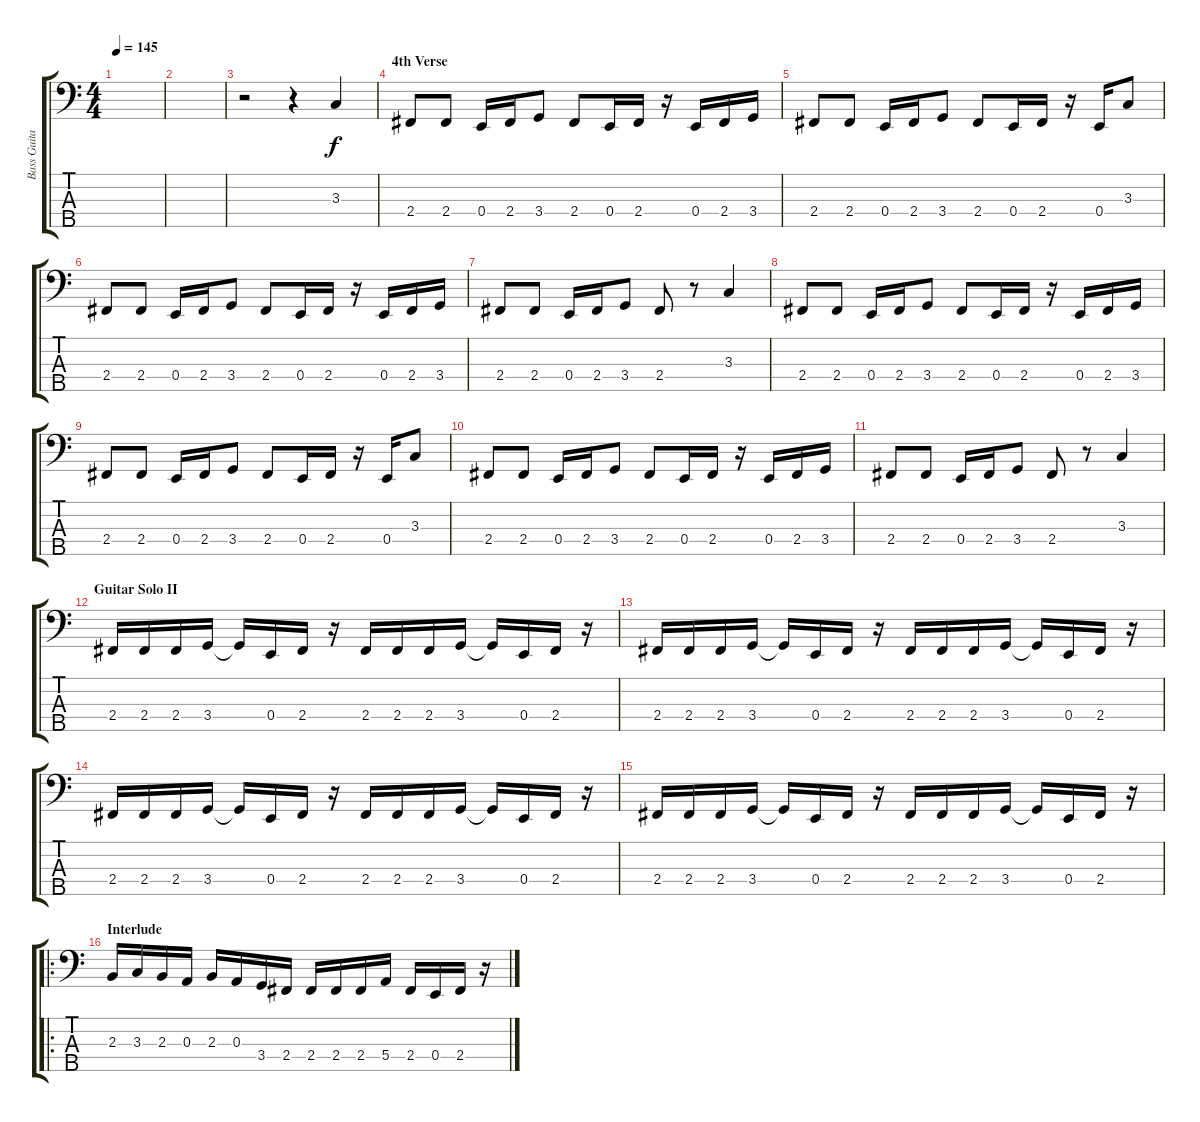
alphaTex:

\track ("Bass Guitar (Dave Ellefson)" "Bass Guita") {instrument electricbassfinger}
\staff {score tabs}
\tuning (G2 D2 A1 E1 B0) {hide}
\ts (4 4)
\tempo 145
\clef f4
\ks c
|
|
r.2 r.4 3.3.4 |
\section ("" "4th Verse")
2.4.8 2.4.8 0.4.16 2.4.16 3.4.8 2.4.8 0.4.16 2.4.16 r.16 0.4.16 2.4.16 3.4.16 |
2.4.8 2.4.8 0.4.16 2.4.16 3.4.8 2.4.8 0.4.16 2.4.16 r.16 0.4.16 3.3.8 |
2.4.8 2.4.8 0.4.16 2.4.16 3.4.8 2.4.8 0.4.16 2.4.16 r.16 0.4.16 2.4.16 3.4.16 |
2.4.8 2.4.8 0.4.16 2.4.16 3.4.8 2.4.8 r.8 3.3.4 |
2.4.8 2.4.8 0.4.16 2.4.16 3.4.8 2.4.8 0.4.16 2.4.16 r.16 0.4.16 2.4.16 3.4.16 |
2.4.8 2.4.8 0.4.16 2.4.16 3.4.8 2.4.8 0.4.16 2.4.16 r.16 0.4.16 3.3.8 |
2.4.8 2.4.8 0.4.16 2.4.16 3.4.8 2.4.8 0.4.16 2.4.16 r.16 0.4.16 2.4.16 3.4.16 |
2.4.8 2.4.8 0.4.16 2.4.16 3.4.8 2.4.8 r.8 3.3.4 |
\section ("" "Guitar Solo II")
2.4.16 2.4.16 2.4.16 3.4.16 3.4{t}.16 0.4.16 2.4.16 r.16 2.4.16 2.4.16 2.4.16 3.4.16 3.4{t}.16 0.4.16 2.4.16 r.16 |
2.4.16 2.4.16 2.4.16 3.4.16 3.4{t}.16 0.4.16 2.4.16 r.16 2.4.16 2.4.16 2.4.16 3.4.16 3.4{t}.16 0.4.16 2.4.16 r.16 |
2.4.16 2.4.16 2.4.16 3.4.16 3.4{t}.16 0.4.16 2.4.16 r.16 2.4.16 2.4.16 2.4.16 3.4.16 3.4{t}.16 0.4.16 2.4.16 r.16 |
2.4.16 2.4.16 2.4.16 3.4.16 3.4{t}.16 0.4.16 2.4.16 r.16 2.4.16 2.4.16 2.4.16 3.4.16 3.4{t}.16 0.4.16 2.4.16 r.16 |
\ro
\section ("" "Interlude")
2.3.16 3.3.16 2.3.16 0.3.16 2.3.16 0.3.16 3.4.16 2.4.16 2.4.16 2.4.16 2.4.16 5.4.16 2.4.16 0.4.16 2.4.16 r.16
